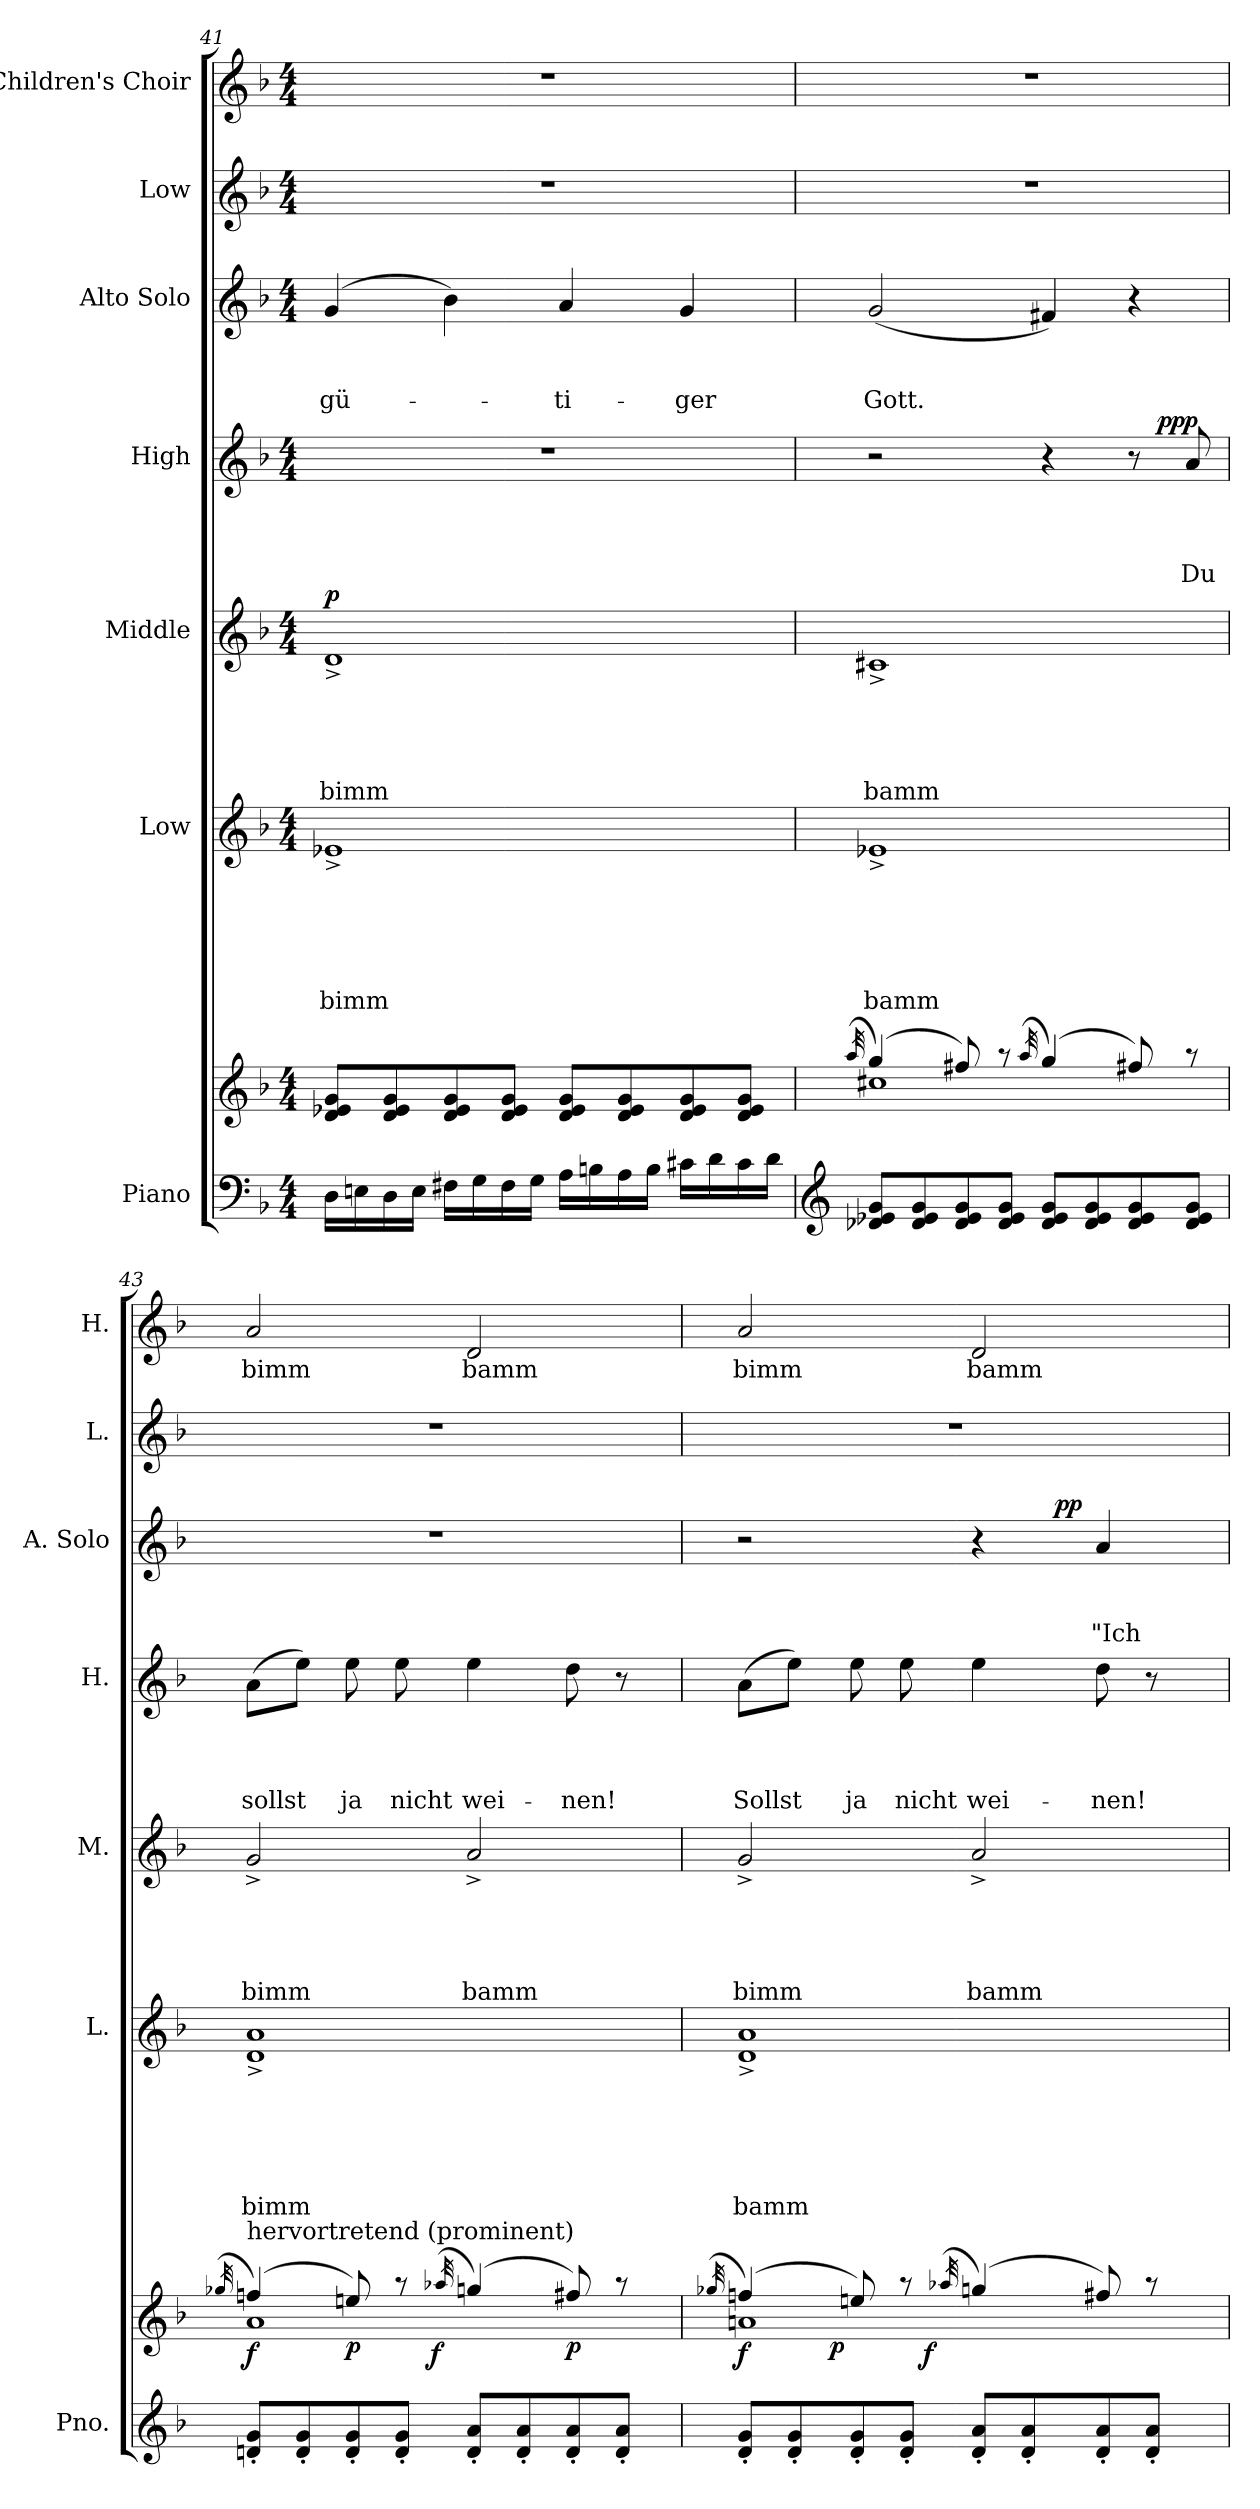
**kern	**kern	**dynam	**kern	**text	**text	**text	**text	**text	**text	**kern	**text	**text	**text	**text	**text	**dynam	**kern	**text	**text	**text	**text	**dynam	**kern	**text	**text	**text	**dynam	**kern	**kern	**text
*part7	*part7	*part7	*part6	*part6	*part6	*part6	*part6	*part6	*part6	*part5	*part5	*part5	*part5	*part5	*part5	*part5	*part4	*part4	*part4	*part4	*part4	*part4	*part3	*part3	*part3	*part3	*part3	*part2	*part1	*part1
*staff8	*staff7	*staff7/8	*staff6	*staff6	*staff6	*staff6	*staff6	*staff6	*staff6	*staff5	*staff5	*staff5	*staff5	*staff5	*staff5	*staff5	*staff4	*staff4	*staff4	*staff4	*staff4	*staff4	*staff3	*staff3	*staff3	*staff3	*staff3	*staff2	*staff1	*staff1
*I"Piano	*	*	*I"Low	*	*	*	*	*	*	*I"Middle	*	*	*	*	*	*	*I"High	*	*	*	*	*	*I"Alto Solo	*	*	*	*	*I"Low	*I"Children's Choir	*
*I'Pno.	*	*	*I'L.	*	*	*	*	*	*	*I'M.	*	*	*	*	*	*	*I'H.	*	*	*	*	*	*I'A.  Solo	*	*	*	*	*I'L.	*I'H.	*
*clefF4	*clefG2	*	*clefG2	*	*	*	*	*	*	*clefG2	*	*	*	*	*	*	*clefG2	*	*	*	*	*	*clefG2	*	*	*	*	*clefG2	*clefG2	*
*k[b-]	*k[b-]	*	*k[b-]	*	*	*	*	*	*	*k[b-]	*	*	*	*	*	*	*k[b-]	*	*	*	*	*	*k[b-]	*	*	*	*	*k[b-]	*k[b-]	*
*F:	*F:	*	*F:	*	*	*	*	*	*	*F:	*	*	*	*	*	*	*F:	*	*	*	*	*	*F:	*	*	*	*	*F:	*F:	*
*M4/4	*M4/4	*	*M4/4	*	*	*	*	*	*	*M4/4	*	*	*	*	*	*	*M4/4	*	*	*	*	*	*M4/4	*	*	*	*	*M4/4	*M4/4	*
=41	=41	=41	=41	=41	=41	=41	=41	=41	=41	=41	=41	=41	=41	=41	=41	=41	=41	=41	=41	=41	=41	=41	=41	=41	=41	=41	=41	=41	=41	=41
!	!	!	!	!	!	!	!	!	!	!	!	!	!	!	!	!LO:DY:a	!	!	!	!	!	!	!	!	!	!	!	!	!	!
16D\LL	8d/ 8e-X/ 8g/L	.	1e-X^<	.	.	.	.	.	bimm	1d^<	.	.	.	.	bimm	p	1r	.	.	.	.	.	(4g/	.	.	gü-	.	1r	1r	.
16En\	.	.	.	.	.	.	.	.	.	.	.	.	.	.	.	.	.	.	.	.	.	.	.	.	.	.	.	.	.	.
16D\	8d/ 8e-/ 8g/	.	.	.	.	.	.	.	.	.	.	.	.	.	.	.	.	.	.	.	.	.	.	.	.	.	.	.	.	.
16E\JJ	.	.	.	.	.	.	.	.	.	.	.	.	.	.	.	.	.	.	.	.	.	.	.	.	.	.	.	.	.	.
16F#X\LL	8d/ 8e-/ 8g/	.	.	.	.	.	.	.	.	.	.	.	.	.	.	.	.	.	.	.	.	.	4b-\)	.	.	.	.	.	.	.
16G\	.	.	.	.	.	.	.	.	.	.	.	.	.	.	.	.	.	.	.	.	.	.	.	.	.	.	.	.	.	.
16F#\	8d/ 8e-/ 8g/J	.	.	.	.	.	.	.	.	.	.	.	.	.	.	.	.	.	.	.	.	.	.	.	.	.	.	.	.	.
16G\JJ	.	.	.	.	.	.	.	.	.	.	.	.	.	.	.	.	.	.	.	.	.	.	.	.	.	.	.	.	.	.
16A\LL	8d/ 8e-/ 8g/L	.	.	.	.	.	.	.	.	.	.	.	.	.	.	.	.	.	.	.	.	.	4a/	.	.	-ti-	.	.	.	.
16Bn\	.	.	.	.	.	.	.	.	.	.	.	.	.	.	.	.	.	.	.	.	.	.	.	.	.	.	.	.	.	.
16A\	8d/ 8e-/ 8g/	.	.	.	.	.	.	.	.	.	.	.	.	.	.	.	.	.	.	.	.	.	.	.	.	.	.	.	.	.
16B\JJ	.	.	.	.	.	.	.	.	.	.	.	.	.	.	.	.	.	.	.	.	.	.	.	.	.	.	.	.	.	.
16c#X\LL	8d/ 8e-/ 8g/	.	.	.	.	.	.	.	.	.	.	.	.	.	.	.	.	.	.	.	.	.	4g/	.	.	-ger	.	.	.	.
16d\	.	.	.	.	.	.	.	.	.	.	.	.	.	.	.	.	.	.	.	.	.	.	.	.	.	.	.	.	.	.
16c#\	8d/ 8e-/ 8g/J	.	.	.	.	.	.	.	.	.	.	.	.	.	.	.	.	.	.	.	.	.	.	.	.	.	.	.	.	.
16d\JJ	.	.	.	.	.	.	.	.	.	.	.	.	.	.	.	.	.	.	.	.	.	.	.	.	.	.	.	.	.	.
!!LO:PB:g=z
=42	=42	=42	=42	=42	=42	=42	=42	=42	=42	=42	=42	=42	=42	=42	=42	=42	=42	=42	=42	=42	=42	=42	=42	=42	=42	=42	=42	=42	=42	=42
*clefG2	*	*	*	*	*	*	*	*	*	*	*	*	*	*	*	*	*	*	*	*	*	*	*	*	*	*	*	*	*	*
.	(32qaa/	.	.	.	.	.	.	.	.	.	.	.	.	.	.	.	.	.	.	.	.	.	.	.	.	.	.	.	.	.
*	*^	*	*	*	*	*	*	*	*	*	*	*	*	*	*	*	*^	*	*	*	*	*	*	*	*	*	*	*	*	*
8d-X/ 8e-X/ 8g/L	(4gg/)	1cc#X	.	1e-X^<	.	.	.	.	.	bamm	1c#X^<	.	.	.	.	bamm	.	2r	2ryy	.	.	.	.	.	(2g/	.	.	Gott.	.	1r	1r	.
8d-/ 8e-/ 8g/	.	.	.	.	.	.	.	.	.	.	.	.	.	.	.	.	.	.	.	.	.	.	.	.	.	.	.	.	.	.	.	.
8d-/ 8e-/ 8g/	8ff#X/)	.	.	.	.	.	.	.	.	.	.	.	.	.	.	.	.	.	.	.	.	.	.	.	.	.	.	.	.	.	.	.
8d-/ 8e-/ 8g/J	8raa	.	.	.	.	.	.	.	.	.	.	.	.	.	.	.	.	.	.	.	.	.	.	.	.	.	.	.	.	.	.	.
.	(32qaa/	.	.	.	.	.	.	.	.	.	.	.	.	.	.	.	.	.	.	.	.	.	.	.	.	.	.	.	.	.	.	.
8d-/ 8e-/ 8g/L	(4gg/)	.	.	.	.	.	.	.	.	.	.	.	.	.	.	.	.	4r	4ryy	.	.	.	.	.	4f#X/)	.	.	.	.	.	.	.
8d-/ 8e-/ 8g/	.	.	.	.	.	.	.	.	.	.	.	.	.	.	.	.	.	.	.	.	.	.	.	.	.	.	.	.	.	.	.	.
8d-/ 8e-/ 8g/	8ff#X/)	.	.	.	.	.	.	.	.	.	.	.	.	.	.	.	.	8r	16ryy	.	.	.	.	.	4r	.	.	.	.	.	.	.
!	!	!	!	!	!	!	!	!	!	!	!	!	!	!	!	!	!	!	!	!	!	!	!	!LO:DY:a	!	!	!	!	!	!	!	!
.	.	.	.	.	.	.	.	.	.	.	.	.	.	.	.	.	.	.	8.ryy	.	.	.	.	ppp	.	.	.	.	.	.	.	.
8d-/ 8e-/ 8g/J	8raa	.	.	.	.	.	.	.	.	.	.	.	.	.	.	.	.	8a/	.	.	.	.	Du	.	.	.	.	.	.	.	.	.
*	*v	*v	*	*	*	*	*	*	*	*	*	*	*	*	*	*	*	*v	*v	*	*	*	*	*	*	*	*	*	*	*	*	*
=43	=43	=43	=43	=43	=43	=43	=43	=43	=43	=43	=43	=43	=43	=43	=43	=43	=43	=43	=43	=43	=43	=43	=43	=43	=43	=43	=43	=43	=43	=43
.	(32qgg-X/	.	.	.	.	.	.	.	.	.	.	.	.	.	.	.	.	.	.	.	.	.	.	.	.	.	.	.	.	.
*	*^	*	*	*	*	*	*	*	*	*	*	*	*	*	*	*	*	*	*	*	*	*	*	*	*	*	*	*	*	*
!	!LO:TX:a:t=hervortretend (prominent)	!	!	!	!	!	!	!	!	!	!	!	!	!	!	!	!	!	!	!	!	!	!	!	!	!	!	!	!	!	!
!	!	!	!LO:DY:b	!	!	!	!	!	!	!	!	!	!	!	!	!	!	!	!	!	!	!	!	!	!	!	!	!	!	!	!
*	*	*^	*	*	*	*	*	*	*	*	*	*	*	*	*	*	*	*	*	*	*	*	*	*	*	*	*	*	*	*	*
8dn/'< 8g/'<L	(4ffn/)	1a	4..ryy	f	1d^< 1a^<	.	.	.	.	.	bimm	2g^</	.	.	.	.	bimm	.	(8a\L	.	.	.	sollst	.	1r	.	.	.	.	1r	2a/	bimm
8d/'< 8g/'<	.	.	.	.	.	.	.	.	.	.	.	.	.	.	.	.	.	.	8ee\J)	.	.	.	.	.	.	.	.	.	.	.	.	.
!	!	!	!	!LO:DY:b	!	!	!	!	!	!	!	!	!	!	!	!	!	!	!	!	!	!	!	!	!	!	!	!	!	!	!	!
8d/'< 8g/'<	8een/)	.	.	p	.	.	.	.	.	.	.	.	.	.	.	.	.	.	8ee\	.	.	.	ja	.	.	.	.	.	.	.	.	.
8d/'< 8g/'<J	8raa	.	.	.	.	.	.	.	.	.	.	.	.	.	.	.	.	.	8ee\	.	.	.	nicht	.	.	.	.	.	.	.	.	.
!	!	!	!	!LO:DY:b	!	!	!	!	!	!	!	!	!	!	!	!	!	!	!	!	!	!	!	!	!	!	!	!	!	!	!	!
.	.	.	2ryy	f	.	.	.	.	.	.	.	.	.	.	.	.	.	.	.	.	.	.	.	.	.	.	.	.	.	.	.	.
.	(32qaa-X/	.	.	.	.	.	.	.	.	.	.	.	.	.	.	.	.	.	.	.	.	.	.	.	.	.	.	.	.	.	.	.
8d/'< 8a/'<L	(4ggn/)	.	.	.	.	.	.	.	.	.	.	2a^</	.	.	.	.	bamm	.	4ee\	.	.	.	wei-	.	.	.	.	.	.	.	2d/	bamm
8d/'< 8a/'<	.	.	.	.	.	.	.	.	.	.	.	.	.	.	.	.	.	.	.	.	.	.	.	.	.	.	.	.	.	.	.	.
!	!	!	!	!LO:DY:b	!	!	!	!	!	!	!	!	!	!	!	!	!	!	!	!	!	!	!	!	!	!	!	!	!	!	!	!
8d/'< 8a/'<	8ff#X/)	.	.	p	.	.	.	.	.	.	.	.	.	.	.	.	.	.	8dd\	.	.	.	-nen!	.	.	.	.	.	.	.	.	.
8d/'< 8a/'<J	8raa	.	.	.	.	.	.	.	.	.	.	.	.	.	.	.	.	.	8r	.	.	.	.	.	.	.	.	.	.	.	.	.
.	.	.	16ryy	.	.	.	.	.	.	.	.	.	.	.	.	.	.	.	.	.	.	.	.	.	.	.	.	.	.	.	.	.
*	*v	*v	*v	*	*	*	*	*	*	*	*	*	*	*	*	*	*	*	*	*	*	*	*	*	*	*	*	*	*	*	*	*
=44	=44	=44	=44	=44	=44	=44	=44	=44	=44	=44	=44	=44	=44	=44	=44	=44	=44	=44	=44	=44	=44	=44	=44	=44	=44	=44	=44	=44	=44	=44
.	(32qgg-X/	.	.	.	.	.	.	.	.	.	.	.	.	.	.	.	.	.	.	.	.	.	.	.	.	.	.	.	.	.
*	*^	*	*	*	*	*	*	*	*	*	*	*	*	*	*	*	*	*	*	*	*	*	*	*	*	*	*	*	*	*
!	!	!	!LO:DY:b	!	!	!	!	!	!	!	!	!	!	!	!	!	!	!	!	!	!	!	!	!	!	!	!	!	!	!	!
*	*^	*^	*	*	*	*	*	*	*	*	*	*	*	*	*	*	*	*	*	*	*	*	*	*^	*	*	*	*	*	*	*
8d/'< 8g/'<L	(4ffn/)	1an	8..ryy	4ryy	f	1d^< 1a^<	.	.	.	.	.	bamm	2g^</	.	.	.	.	bimm	.	(8a\L	.	.	.	Sollst	.	2r	2ryy	.	.	.	.	1r	2a/	bimm
8d/'< 8g/'<	.	.	.	.	.	.	.	.	.	.	.	.	.	.	.	.	.	.	.	8ee\J)	.	.	.	.	.	.	.	.	.	.	.	.	.	.
!	!	!	!	!	!LO:DY:b	!	!	!	!	!	!	!	!	!	!	!	!	!	!	!	!	!	!	!	!	!	!	!	!	!	!	!	!	!
.	.	.	2ryy	.	p	.	.	.	.	.	.	.	.	.	.	.	.	.	.	.	.	.	.	.	.	.	.	.	.	.	.	.	.	.
8d/'< 8g/'<	8een/)	.	.	8ryy	.	.	.	.	.	.	.	.	.	.	.	.	.	.	.	8ee\	.	.	.	ja	.	.	.	.	.	.	.	.	.	.
8d/'< 8g/'<J	8raa	.	.	32ryy	.	.	.	.	.	.	.	.	.	.	.	.	.	.	.	8ee\	.	.	.	nicht	.	.	.	.	.	.	.	.	.	.
!	!	!	!	!	!LO:DY:b	!	!	!	!	!	!	!	!	!	!	!	!	!	!	!	!	!	!	!	!	!	!	!	!	!	!	!	!	!
.	.	.	.	2ryy	f	.	.	.	.	.	.	.	.	.	.	.	.	.	.	.	.	.	.	.	.	.	.	.	.	.	.	.	.	.
.	(32qaa-X/	.	.	.	.	.	.	.	.	.	.	.	.	.	.	.	.	.	.	.	.	.	.	.	.	.	.	.	.	.	.	.	.	.
8d/'< 8a/'<L	(4ggn/)	.	.	.	.	.	.	.	.	.	.	.	2a^</	.	.	.	.	bamm	.	4ee\	.	.	.	wei-	.	4r	8.ryy	.	.	.	.	.	2d/	bamm
8d/'< 8a/'<	.	.	.	.	.	.	.	.	.	.	.	.	.	.	.	.	.	.	.	.	.	.	.	.	.	.	.	.	.	.	.	.	.	.
!	!	!	!	!	!	!	!	!	!	!	!	!	!	!	!	!	!	!	!	!	!	!	!	!	!	!	!	!	!	!	!LO:DY:a	!	!	!
.	.	.	.	.	.	.	.	.	.	.	.	.	.	.	.	.	.	.	.	.	.	.	.	.	.	.	4ryy	.	.	.	pp	.	.	.
.	.	.	4ryy	.	.	.	.	.	.	.	.	.	.	.	.	.	.	.	.	.	.	.	.	.	.	.	.	.	.	.	.	.	.	.
8d/'< 8a/'<	8ff#X/)	.	.	.	.	.	.	.	.	.	.	.	.	.	.	.	.	.	.	8dd\	.	.	.	-nen!	.	4a/	.	.	.	"Ich	.	.	.	.
8d/'< 8a/'<J	8raa	.	.	.	.	.	.	.	.	.	.	.	.	.	.	.	.	.	.	8r	.	.	.	.	.	.	.	.	.	.	.	.	.	.
.	.	.	.	16.ryy	.	.	.	.	.	.	.	.	.	.	.	.	.	.	.	.	.	.	.	.	.	.	.	.	.	.	.	.	.	.
.	.	.	.	.	.	.	.	.	.	.	.	.	.	.	.	.	.	.	.	.	.	.	.	.	.	.	16ryy	.	.	.	.	.	.	.
.	.	.	32ryy	.	.	.	.	.	.	.	.	.	.	.	.	.	.	.	.	.	.	.	.	.	.	.	.	.	.	.	.	.	.	.
*	*v	*v	*v	*v	*	*	*	*	*	*	*	*	*	*	*	*	*	*	*	*	*	*	*	*	*	*v	*v	*	*	*	*	*	*	*
=	=	=	=	=	=	=	=	=	=	=	=	=	=	=	=	=	=	=	=	=	=	=	=	=	=	=	=	=	=	=
*-	*-	*-	*-	*-	*-	*-	*-	*-	*-	*-	*-	*-	*-	*-	*-	*-	*-	*-	*-	*-	*-	*-	*-	*-	*-	*-	*-	*-	*-	*-
